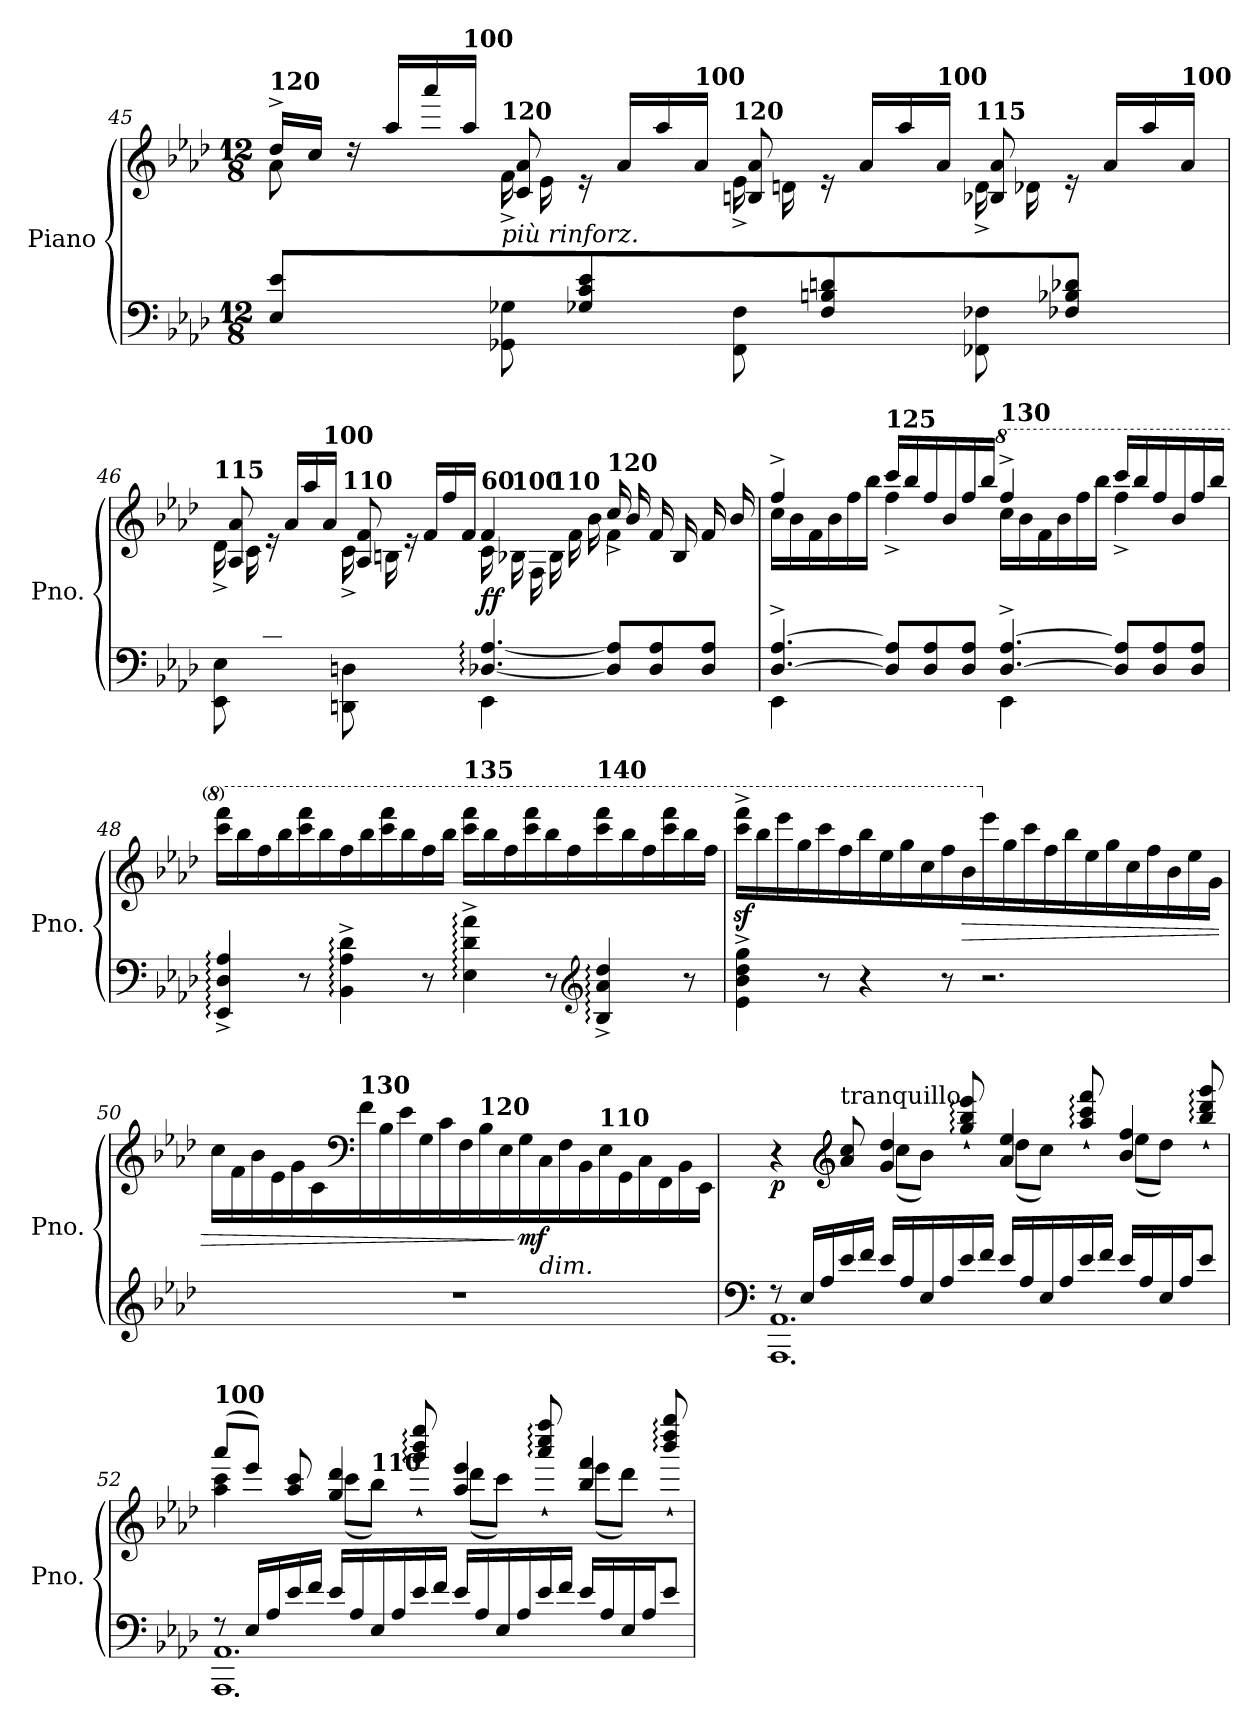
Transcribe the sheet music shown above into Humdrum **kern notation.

**kern	**kern	**dynam
*part1	*part1	*part1
*staff2	*staff1	*staff1/2
*I"Piano	*	*
*I'Pno.	*	*
!!LO:LB:g=z
*clefF4	*clefG2	*
*k[b-e-a-d-]	*k[b-e-a-d-]	*
*M12/8	*M12/8	*
=45	=45	=45
*^	*^	*
*	*	*	*^	*
!	!	!LO:TX:a:B:t=120	!	!	!
8E-/ 8e-/L	8ryy	16dd-^/LL	8ryy	8a-\	.
.	.	16cc/JJ	.	.	.
4.ryy	8ryy	16rdd	8e-\ 8a-\ 8cc\J	4ryy	.
.	.	16aa-/LL	.	.	.
.	8ryy	16aaa-/	8ryy	.	.
!	!	!LO:TX:a:B:t=100	!	!	!
.	.	16aa-/JJ	.	.	.
!	!	!LO:TX:a:B:t=120	!	!	!
!	!	!LO:TX:b:i:t=più rinforz.	!	!	!
.	8GG-X\ 8G-X\	8ryy	16f^\LL	8c/ 8a-/	.
.	.	.	16e-\J	.	.
8G-X/ 8c/ 8e-/J	8ryy	16re	8ryy	4ryy	.
.	.	16a-/LL	.	.	.
4ryy	8ryy	16aa-/	8ryy	.	.
!	!	!LO:TX:a:B:t=100	!	!	!
.	.	16a-/JJ	.	.	.
!	!	!LO:TX:a:B:t=120	!	!	!
.	8FF\ 8F\	8ryy	16e-^\LL	8Bn/ 8a-/	.
.	.	.	16dn\J	.	.
8F/ 8Bn/ 8dn/J	8ryy	16re	8ryy	4ryy	.
.	.	16a-/LL	.	.	.
4ryy	8ryy	16aa-/	8ryy	.	.
!	!	!LO:TX:a:B:t=100	!	!	!
.	.	16a-/JJ	.	.	.
!	!	!LO:TX:a:B:t=115	!	!	!
.	8FF-X\ 8F-X\	8ryy	16d^\LL	8B-X/ 8a-/	.
.	.	.	16d-X\J	.	.
8F-X/ 8B-X/ 8d-X/J	8ryy	16re	8ryy	4ryy	.
.	.	16a-/LL	.	.	.
8ryy	8ryy	16aa-/	8ryy	.	.
!	!	!LO:TX:a:B:t=100	!	!	!
.	.	16a-/JJ	.	.	.
=46	=46	=46	=46	=46	=46
*^	*^	*	*	*	*
!	!	!	!	!LO:TX:a:B:t=115	!	!	!
8ryy	8EE-\ 8E-\	2.ryy	2.ryy	8ryy	16d-^\LL	8A-/ 8a-/	.
.	.	.	.	.	16c\J	.	.
8E-/ 8A-/ 8c/J	8ryy	.	.	16re	8ryy	4ryy	.
.	.	.	.	16a-/LL	.	.	.
4ryy	8ryy	.	.	16aa-/	8ryy	.	.
!	!	!	!	!LO:TX:a:B:t=100	!	!	!
.	.	.	.	16a-/JJ	.	.	.
!	!	!	!	!LO:TX:a:B:t=110	!	!	!
.	8DDn\ 8Dn\	.	.	8ryy	16c^\LL	8A-/ 8f/	.
.	.	.	.	.	16Bn\J	.	.
8Dn/ 8A-/ 8Bn/J	8ryy	.	.	16re	8ryy	4ryy	.
.	.	.	.	16f/LL	.	.	.
2..ryy	8ryy	.	.	16ff/	8ryy	.	.
.	.	.	.	16f/JJ	.	.	.
!	!	!	!	!LO:TX:a:B:t=60	!	!	!
!	!	!	!	!	!	!	!LO:DY:b
.	[4.D-X/: [4.A-/:	4EE-\	4ryy	4f/	16c\LL	4ryy	ff
!	!	!	!	!	!LO:TX:a:B:t=100	!	!
.	.	.	.	.	16B-X\	.	.
.	.	.	.	.	16F\	.	.
!	!	!	!	!	!LO:TX:a:B:t=110	!	!
.	.	.	.	.	16B-\	.	.
.	.	2ryy	2ryy	8ryy	16f\	2ryy	.
.	.	.	.	.	16b-\JJ	.	.
!	!	!	!	!LO:TX:a:B:t=120	!	!	!
.	8D-/] 8A-/]L	.	.	4f\	16cc^/LL	.	.
.	.	.	.	.	16b-/	.	.
.	8D-/ 8A-/	.	.	.	16f/	.	.
.	.	.	.	.	16B-/	.	.
.	8D-/ 8A-/J	.	.	8ryy	16f/	.	.
.	.	.	.	.	16b-/JJ	.	.
*	*v	*v	*v	*	*	*	*
*	*	*	*v	*v	*
!!LO:PB:g=z
=47	=47	=47	=47	=47
[4.D-/^ [4.A-/^	4EE-:\	4ff^/	16cc\LL	.
.	.	.	16b-\	.
.	.	.	16f\	.
.	.	.	16b-\	.
.	4ryy	8ryy	16ff\	.
.	.	.	16bb-\JJ	.
!	!	!LO:TX:a:B:t=125	!	!
8D-/] 8A-/]L	.	16ccc/LL	4ff^\	.
.	.	16bb-/	.	.
8D-/ 8A-/	4ryy	16ff/	.	.
.	.	16b-/	.	.
8D-/ 8A-/J	.	16ff/	8ryy	.
.	.	16bb-/JJ	.	.
*	*	*8va	*	*
!	!	!LO:TX:a:B:t=130	!	!
[4.D-/^ [4.A-/^	4EE-:\	4fff^/	16ccc\LL	.
.	.	.	16bb-\	.
.	.	.	16ff\	.
.	.	.	16bb-\	.
.	2ryy	8ryy	16fff\	.
.	.	.	16bbb-\JJ	.
8D-/] 8A-/]L	.	16cccc/LL	4fff^\	.
.	.	16bbb-/	.	.
8D-/ 8A-/	.	16fff/	.	.
.	.	16bb-/	.	.
8D-/ 8A-/J	.	16fff/	8ryy	.
.	.	16bbb-/JJ	.	.
*v	*v	*	*	*
*	*v	*v	*
=48	=48	=48
4EE-/:^ 4D-/:^ 4A-/:^	16cccc\ 16ffff\LL	.
.	16bbb-\	.
.	16fff\	.
.	16bbb-\	.
8r	16cccc\ 16ffff\	.
.	16bbb-\	.
4BB-\:^ 4A-\:^ 4d-\:^	16fff\	.
.	16bbb-\	.
.	16cccc\ 16ffff\	.
.	16bbb-\	.
8r	16fff\	.
.	16bbb-\JJ	.
!	!LO:TX:a:B:t=135	!
4E-\:^ 4d-\:^ 4a-\:^	16cccc\ 16ffff\LL	.
.	16bbb-\	.
.	16fff\	.
.	16cccc\ 16ffff\	.
8r	16bbb-\	.
.	16fff\	.
*clefG2	*	*
!	!LO:TX:a:B:t=140	!
4B-/:^ 4a-/:^ 4dd-/:^	16cccc\ 16ffff\	.
.	16bbb-\	.
.	16fff\	.
.	16cccc\ 16ffff\	.
8r	16bbb-\	.
.	16fff\JJ	.
!!LO:LB:g=z
=49	=49	=49
4e-\^ 4b-\^ 4dd-\^ 4gg\^	16cccc\z<^ 16ffff\z<^LL	.
.	16bbb-\	.
.	16eeee-\	.
.	16ggg\	.
8r	16cccc\	.
.	16fff\	.
4r	16bbb-\	.
.	16eee-\	.
.	16ggg\	.
.	16ccc\	.
8r	16fff\	.
!	!	!LO:HP:b
.	16bb-\	>
*	*X8va	*
2.r	16eee-\	.
.	16gg\	.
.	16ccc\	.
.	16ff\	.
.	16bb-\	.
.	16ee-\	.
.	16gg\	.
.	16cc\	.
.	16ff\	.
.	16b-\	.
.	16ee-\	.
.	16g\JJ	.
=50	=50	=50
1.r	16cc\LL	.
.	16f\	.
.	16b-\	.
.	16e-\	.
.	16g\	.
.	16c\	.
*	*clefF4	*
!	!LO:TX:a:B:t=130	!
.	16f\	.
.	16B-\	.
.	16e-\	.
.	16G\	.
.	16c\	.
.	16F\	.
!	!LO:TX:a:B:t=120	!
.	16B-\	.
.	16E-\	.
!	!	!LO:DY:n=1:b
.	16G\	] mf
!	!LO:TX:b:i:t=dim.	!
.	16C\	.
.	16F\	.
.	16BB-\	.
!	!LO:TX:a:B:t=110	!
.	16E-\	.
.	16GG\	.
.	16C\	.
.	16FF\	.
.	16BB-\	.
.	16EE-\JJ	.
!!LO:LB:g=z
=51	=51	=51
*clefF4	*	*
*^	*^	*
!	!	!	!	!LO:DY:b
8r	1.AAA- 1.AA-	4r	4ryy	p
16E-/LL	.	.	.	.
16A-/	.	.	.	.
*	*	*clefG2	*	*
!	!	!LO:TX:a:t=tranquillo	!	!
16e-/	.	8a-/ 8cc/	8ryy	.
16f/JJ	.	.	.	.
16e-/LL	.	4g/ 4dd-/	(>8cc\L	.
16A-/	.	.	.	.
16E-/	.	.	8b-\J)	.
16A-/	.	.	.	.
16e-/	.	8gg/:` 8bb-/:` 8eee-/:`	8ryy	.
16f/JJ	.	.	.	.
16e-/LL	.	4a-/ 4ee-/	(>8dd-\L	.
16A-/	.	.	.	.
16E-/	.	.	8cc\J)	.
16A-/	.	.	.	.
16e-/	.	8aa-/:` 8ccc/:` 8fff/:`	8ryy	.
16f/JJ	.	.	.	.
16e-/LL	.	4b-/ 4ff/	(>8ee-\L	.
16A-/	.	.	.	.
16E-/	.	.	8dd-\J)	.
16A-/J	.	.	.	.
8e-/J	.	8bb-/:` 8ddd-/:` 8ggg/:`	8ryy	.
=52	=52	=52	=52	=52
!	!	!LO:TX:a:B:t=100	!	!
8r	1.AAA- 1.AA-	(>8aaa-/L	4aa-\ 4ccc\	.
16E-/LL	.	8eee-/J)	.	.
16A-/	.	.	.	.
16e-/	.	8aa-/ 8ccc/	8ryy	.
16f/JJ	.	.	.	.
16e-/LL	.	4gg/ 4ddd-/	(>8ccc\L	.
16A-/	.	.	.	.
!	!	!	!LO:TX:a:B:t=110	!
16E-/	.	.	8bb-\J)	.
16A-/	.	.	.	.
16e-/	.	8ggg/:` 8bbb-/:` 8eeee-/:`	8ryy	.
16f/JJ	.	.	.	.
16e-/LL	.	4aa-/ 4eee-/	(>8ddd-\L	.
16A-/	.	.	.	.
16E-/	.	.	8ccc\J)	.
16A-/	.	.	.	.
16e-/	.	8aaa-/:` 8cccc/:` 8ffff/:`	8ryy	.
16f/JJ	.	.	.	.
16e-/LL	.	4bb-/ 4fff/	(>8eee-\L	.
16A-/	.	.	.	.
16E-/	.	.	8ddd-\J)	.
16A-/J	.	.	.	.
8e-/J	.	8bbb-/:` 8dddd-/:` 8gggg/:`	8ryy	.
*v	*v	*	*	*
*	*v	*v	*
=	=	=
*-	*-	*-
